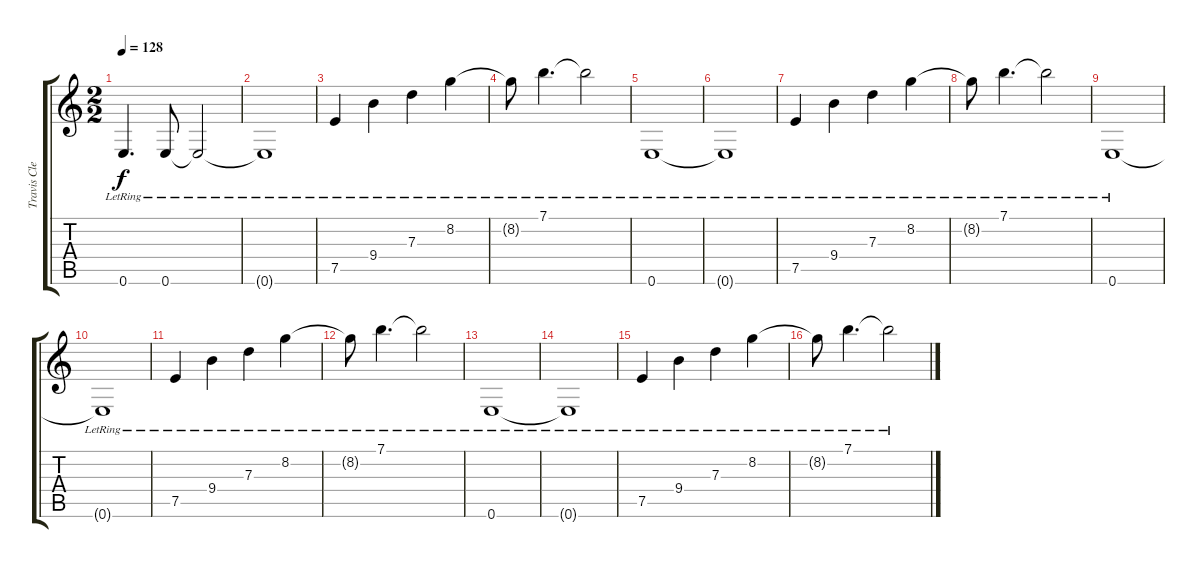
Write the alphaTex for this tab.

\track ("Travis Clean" "Travis Cle") {instrument electricguitarclean}
\staff {score tabs}
\tuning (E4 B3 G3 D3 A2 E2) {hide}
\ts (2 2)
\tempo 128
\clef g2
\ks c
0.6{lr}.4{d dy f} 0.6{lr}.8 0.6{lr t}.2 |
0.6{lr t}.1 |
7.5{lr}.4 9.4{lr}.4 7.3{lr}.4 8.2{lr}.4 |
8.2{lr t}.8 7.1{lr}.4{d} 7.1{lr t}.2 |
0.6{lr}.1 |
0.6{lr t}.1 |
7.5{lr}.4 9.4{lr}.4 7.3{lr}.4 8.2{lr}.4 |
8.2{lr t}.8 7.1{lr}.4{d} 7.1{lr t}.2 |
0.6{lr}.1 |
0.6{lr t}.1 |
7.5{lr}.4 9.4{lr}.4 7.3{lr}.4 8.2{lr}.4 |
8.2{lr t}.8 7.1{lr}.4{d} 7.1{lr t}.2 |
0.6{lr}.1 |
0.6{lr t}.1 |
7.5{lr}.4 9.4{lr}.4 7.3{lr}.4 8.2{lr}.4 |
8.2{lr t}.8 7.1{lr}.4{d} 7.1{lr t}.2
